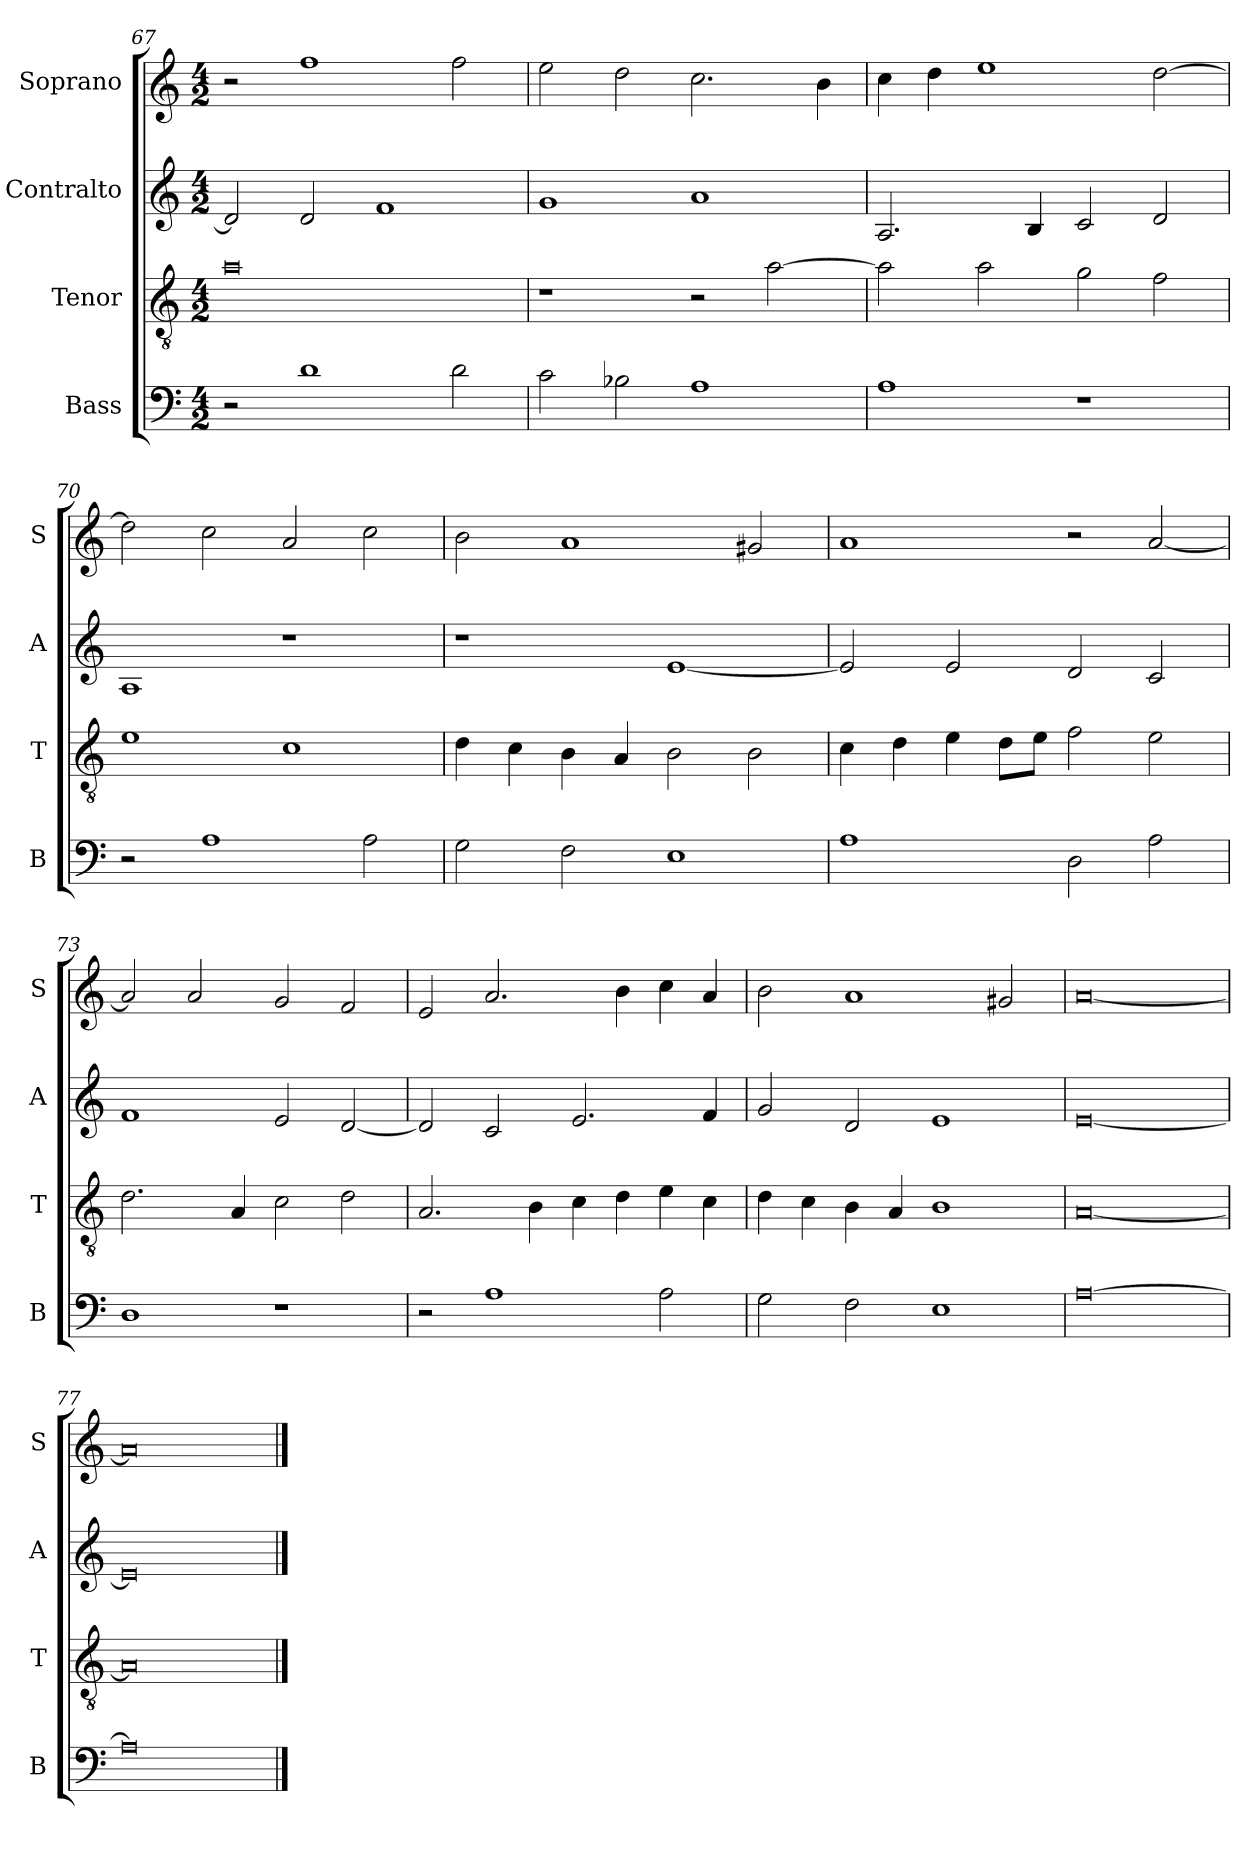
**kern	**kern	**kern	**kern
*part4	*part3	*part2	*part1
*staff4	*staff3	*staff2	*staff1
*I"Bass	*I"Tenor	*I"Contralto	*I"Soprano
*I'B	*I'T	*I'A	*I'S
*clefF4	*clefGv2	*clefG2	*clefG2
*k[]	*k[]	*k[]	*k[]
*A:aeo	*A:aeo	*A:aeo	*A:aeo
*M4/2	*M4/2	*M4/2	*M4/2
=67	=67	=67	=67
2r	0a	2d]	2r
1d	.	2d	1ff
.	.	1f	.
2d	.	.	2ff
=68	=68	=68	=68
2c	1r	1g	2ee
2B-X	.	.	2dd
1A	2r	1a	2.cc
.	[2a	.	.
.	.	.	4b
=69	=69	=69	=69
1A	2a]	2.A	4cc
.	.	.	4dd
.	2a	.	1ee
.	.	4B	.
1r	2g	2c	.
.	2f	2d	[2dd
=70	=70	=70	=70
2r	1e	1A	2dd]
1A	.	.	2cc
.	1c	1r	2a
2A	.	.	2cc
=71	=71	=71	=71
2G	4d	1r	2b
.	4c	.	.
2F	4B	.	1a
.	4A	.	.
1E	2B	[1e	.
.	2B	.	2g#X
=72	=72	=72	=72
1A	4c	2e]	1a
.	4d	.	.
.	4e	2e	.
.	8d\L	.	.
.	8e\J	.	.
2D	2f	2d	2r
2A	2e	2c	[2a
=73	=73	=73	=73
1D	2.d	1f	2a]
.	.	.	2a
.	4A	.	.
1r	2c	2e	2g
.	2d	[2d	2f
=74	=74	=74	=74
2r	2.A	2d]	2e
1A	.	2c	2.a
.	4B	.	.
.	4c	2.e	.
.	4d	.	4b
2A	4e	.	4cc
.	4c	4f	4a
=75	=75	=75	=75
2G	4d	2g	2b
.	4c	.	.
2F	4B	2d	1a
.	4A	.	.
1E	1B	1e	.
.	.	.	2g#X
=76	=76	=76	=76
[0A	[0A	[0e	[0a
=77	=77	=77	=77
0A]	0A]	0e]	0a]
==	==	==	==
*-	*-	*-	*-
